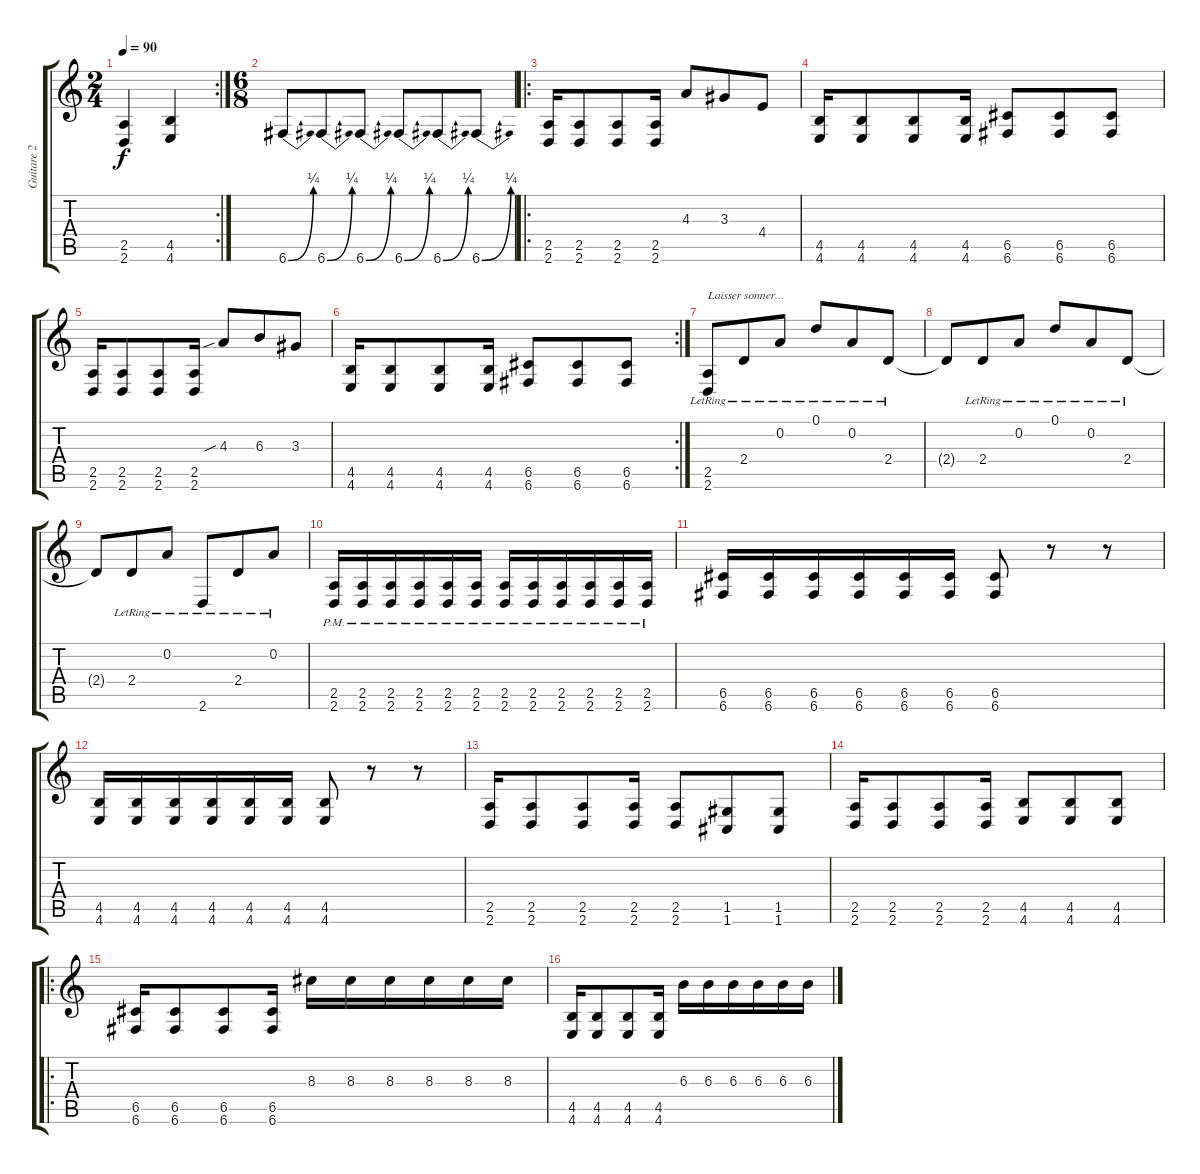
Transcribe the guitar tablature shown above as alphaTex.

\track ("Guitare 2 (Padge)" "Guitare 2 ") {instrument distortionguitar}
\staff {score tabs}
\tuning (D4 A3 F3 C3 G2 C2) {hide}
\rc 2
\ts (2 4)
\tempo 90
\clef g2
\ks c
(2.5 2.6).4{dy f} (4.5 4.6).4 |
\ts (6 8)
6.6{be (bend 0 0 60 1)}.8 6.6{be (bend 0 0 60 1)}.8 6.6{be (bend 0 0 60 1)}.8 6.6{be (bend 0 0 60 1)}.8 6.6{be (bend 0 0 60 1)}.8 6.6{be (bend 0 0 60 1)}.8 |
\ro
(2.5 2.6).16 (2.5 2.6).8 (2.5 2.6).8 (2.5 2.6).16 4.3.8 3.3.8 4.4.8 |
(4.5 4.6).16 (4.5 4.6).8 (4.5 4.6).8 (4.5 4.6).16 (6.5 6.6).8 (6.5 6.6).8 (6.5 6.6).8 |
(2.5 2.6).16 (2.5 2.6).8 (2.5 2.6).8 (2.5 2.6).16 4.3{sib}.8 6.3.8 3.3.8 |
\rc 2
(4.5 4.6).16 (4.5 4.6).8 (4.5 4.6).8 (4.5 4.6).16 (6.5 6.6).8 (6.5 6.6).8 (6.5 6.6).8 |
(2.5{lr} 2.6{lr}).8{txt "Laisser sonner..."} 2.4{lr}.8 0.2{lr}.8 0.1{lr}.8 0.2{lr}.8 2.4{lr}.8 |
2.4{t}.8 2.4{lr}.8 0.2{lr}.8 0.1{lr}.8 0.2{lr}.8 2.4{lr}.8 |
2.4{t}.8 2.4{lr}.8 0.2{lr}.8 2.6{lr}.8 2.4{lr}.8 0.2{lr}.8 |
(2.5{pm} 2.6{pm}).16 (2.5{pm} 2.6{pm}).16 (2.5{pm} 2.6{pm}).16 (2.5{pm} 2.6{pm}).16 (2.5{pm} 2.6{pm}).16 (2.5{pm} 2.6{pm}).16 (2.5{pm} 2.6{pm}).16 (2.5{pm} 2.6{pm}).16 (2.5{pm} 2.6{pm}).16 (2.5{pm} 2.6{pm}).16 (2.5{pm} 2.6{pm}).16 (2.5{pm} 2.6{pm}).16 |
(6.5 6.6).16 (6.5 6.6).16 (6.5 6.6).16 (6.5 6.6).16 (6.5 6.6).16 (6.5 6.6).16 (6.5 6.6).8 r.8 r.8 |
(4.5 4.6).16 (4.5 4.6).16 (4.5 4.6).16 (4.5 4.6).16 (4.5 4.6).16 (4.5 4.6).16 (4.5 4.6).8 r.8 r.8 |
(2.5 2.6).16 (2.5 2.6).8 (2.5 2.6).8 (2.5 2.6).16 (2.5 2.6).8 (1.5 1.6).8 (1.5 1.6).8 |
(2.5 2.6).16 (2.5 2.6).8 (2.5 2.6).8 (2.5 2.6).16 (4.5 4.6).8 (4.5 4.6).8 (4.5 4.6).8 |
\ro
(6.5 6.6).16 (6.5 6.6).8 (6.5 6.6).8 (6.5 6.6).16 8.3.16 8.3.16 8.3.16 8.3.16 8.3.16 8.3.16 |
(4.5 4.6).16 (4.5 4.6).8 (4.5 4.6).8 (4.5 4.6).16 6.3.16 6.3.16 6.3.16 6.3.16 6.3.16 6.3.16
